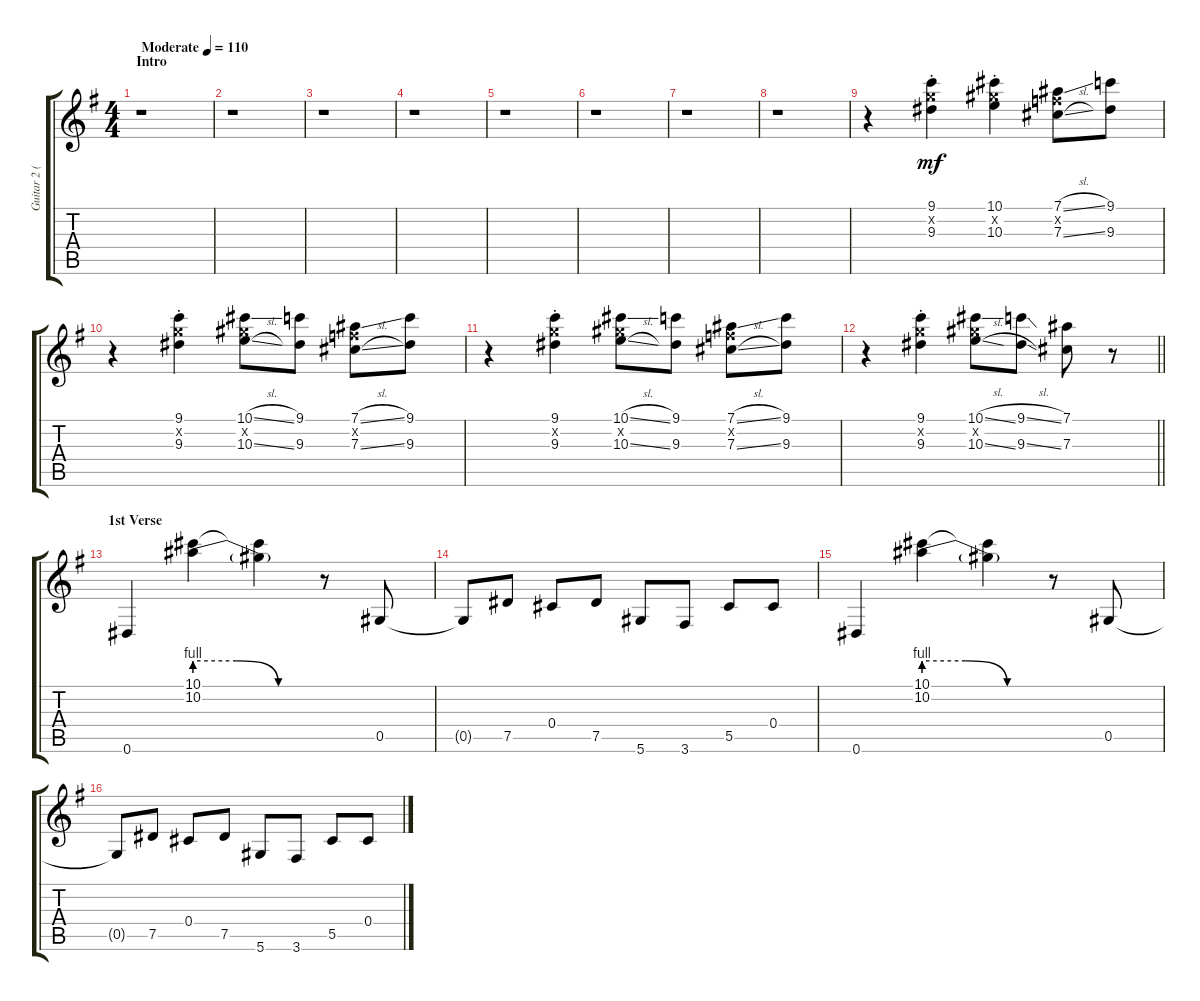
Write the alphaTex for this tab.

\track ("Guitar 2 (Scott)" "Guitar 2 (") {instrument acousticguitarsteel}
\staff {score tabs}
\tuning (Eb4 Bb3 Gb3 Db3 Ab2 Eb2) {hide}
\ts (4 4)
\section ("" "Intro")
\tempo (110 "Moderate")
\clef g2
\ks g
r.1{dy mf instrument acousticguitarsteel} |
r.1 |
r.1 |
r.1 |
r.1 |
r.1 |
r.1 |
r.1 |
r.4 (9.1{st} 9.2{st x} 9.3{st}).4 (10.1{st} 10.2{st x} 10.3{st}).4 (7.1{sl} 7.2{x} 7.3{sl}).8 (9.1 9.3).8 |
r.4 (9.1{st} 9.2{st x} 9.3{st}).4 (10.1{sl} 10.2{x} 10.3{sl}).8 (9.1 9.3).8 (7.1{sl} 7.2{x} 7.3{sl}).8 (9.1 9.3).8 |
r.4 (9.1{st} 9.2{st x} 9.3{st}).4 (10.1{sl} 10.2{x} 10.3{sl}).8 (9.1 9.3).8 (7.1{sl} 7.2{x} 7.3{sl}).8 (9.1 9.3).8 |
\barLineRight lightlight
r.4 (9.1{st} 9.2{st x} 9.3{st}).4 (10.1{sl} 10.2{x} 10.3{sl}).8 (9.1{sl} 9.3{sl}).8 (7.1 7.3).8 r.8 |
\section ("" "1st Verse")
0.6.4 (10.1 10.2{be (custom 0 4 20 4 40 0 60 0)}).4 (10.1{t} 10.2{t}).4 r.8 0.5.8 |
0.5{t}.8 7.5.8 0.4.8 7.5.8 5.6.8 3.6.8 5.5.8 0.4.8 |
0.6.4 (10.1 10.2{be (custom 0 4 20 4 40 0 60 0)}).4 (10.1{t} 10.2{t}).4 r.8 0.5.8 |
0.5{t}.8 7.5.8 0.4.8 7.5.8 5.6.8 3.6.8 5.5.8 0.4.8
